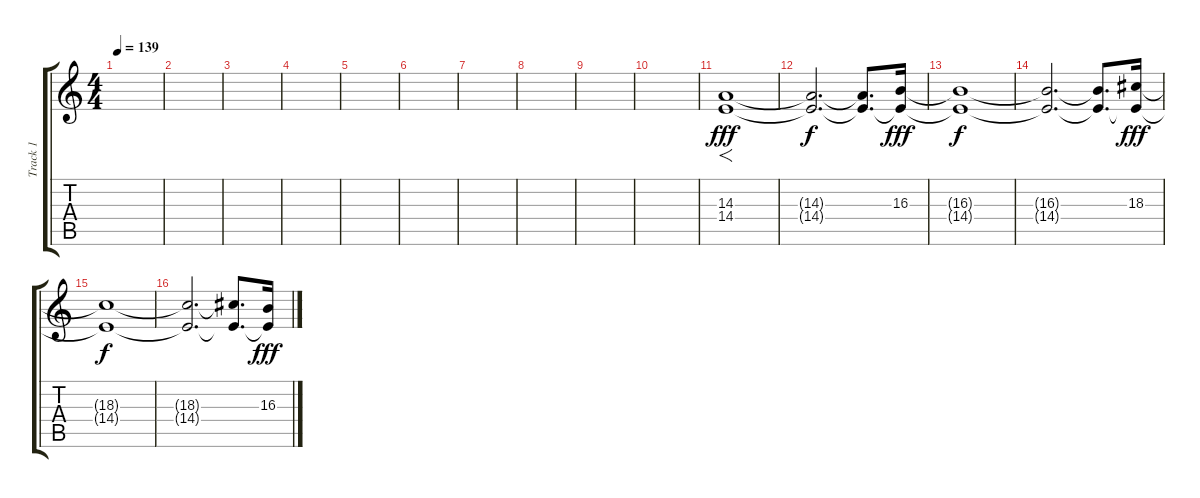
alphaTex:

\track ("Track 1" "Track 1") {instrument stringensemble1}
\staff {score tabs}
\tuning (Ab4 B3 G3 D3 A2 E2) {hide}
\ts (4 4)
\tempo 139
\clef g2
\ks c
|
|
|
|
|
|
|
|
|
|
(14.3 14.4).1{f dy fff} |
(14.3{t} 14.4{t}).2{d dy f} (14.3{t} 14.4{t}).8{d} (16.3 14.4{t}).16{dy fff} |
(16.3{t} 14.4{t}).1{dy f} |
(16.3{t} 14.4{t}).2{d} (16.3{t} 14.4{t}).8{d} (18.3 14.4{t}).16{dy fff} |
(18.3{t} 14.4{t}).1{dy f} |
(18.3{t} 14.4{t}).2{d} (18.3{t} 14.4{t}).8{d} (16.3 14.4{t}).16{dy fff}
